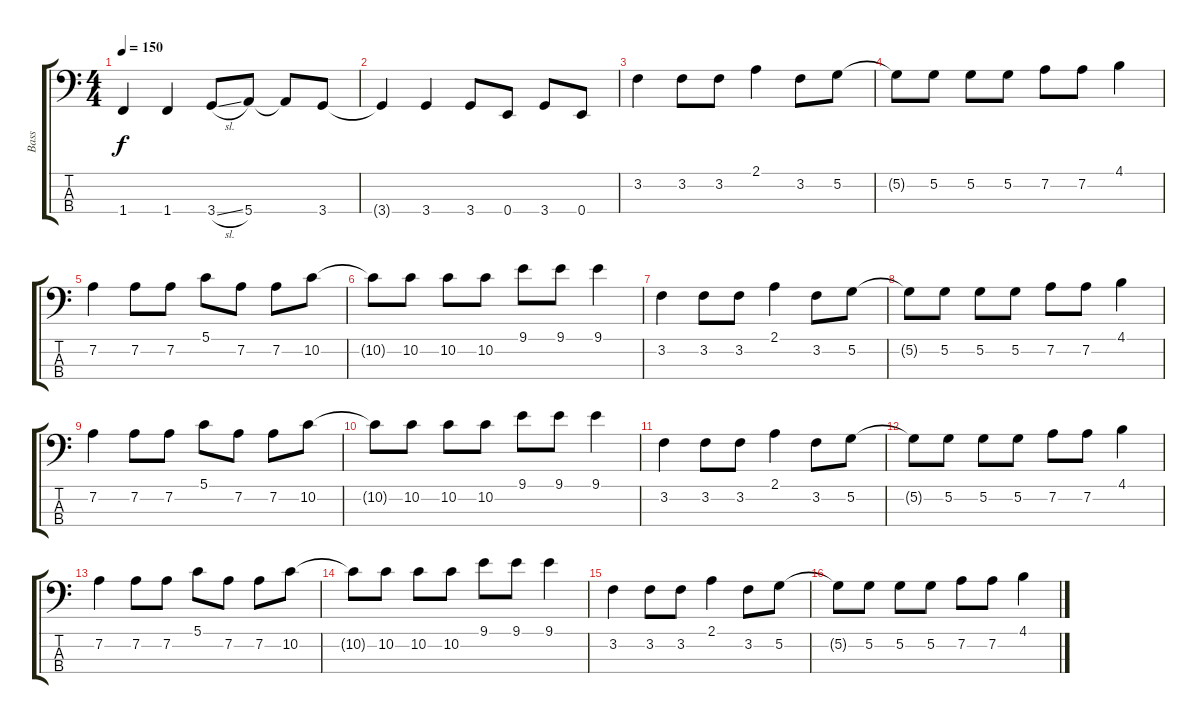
\track ("Bass" "Bass") {instrument electricbasspick}
\staff {score tabs}
\tuning (G2 D2 A1 E1) {hide}
\ts (4 4)
\tempo 150
\clef f4
\ks c
1.4{t}.4{dy f} 1.4.4 3.4{sl}.8 5.4.8 5.4{t}.8 3.4.8 |
3.4{t}.4 3.4.4 3.4.8 0.4.8 3.4.8 0.4.8 |
3.2.4 3.2.8 3.2.8 2.1.4 3.2.8 5.2.8 |
5.2{t}.8 5.2.8 5.2.8 5.2.8 7.2.8 7.2.8 4.1.4 |
7.2.4 7.2.8 7.2.8 5.1.8 7.2.8 7.2.8 10.2.8 |
10.2{t}.8 10.2.8 10.2.8 10.2.8 9.1.8 9.1.8 9.1.4 |
3.2.4 3.2.8 3.2.8 2.1.4 3.2.8 5.2.8 |
5.2{t}.8 5.2.8 5.2.8 5.2.8 7.2.8 7.2.8 4.1.4 |
7.2.4 7.2.8 7.2.8 5.1.8 7.2.8 7.2.8 10.2.8 |
10.2{t}.8 10.2.8 10.2.8 10.2.8 9.1.8 9.1.8 9.1.4 |
3.2.4 3.2.8 3.2.8 2.1.4 3.2.8 5.2.8 |
5.2{t}.8 5.2.8 5.2.8 5.2.8 7.2.8 7.2.8 4.1.4 |
7.2.4 7.2.8 7.2.8 5.1.8 7.2.8 7.2.8 10.2.8 |
10.2{t}.8 10.2.8 10.2.8 10.2.8 9.1.8 9.1.8 9.1.4 |
3.2.4 3.2.8 3.2.8 2.1.4 3.2.8 5.2.8 |
5.2{t}.8 5.2.8 5.2.8 5.2.8 7.2.8 7.2.8 4.1.4
